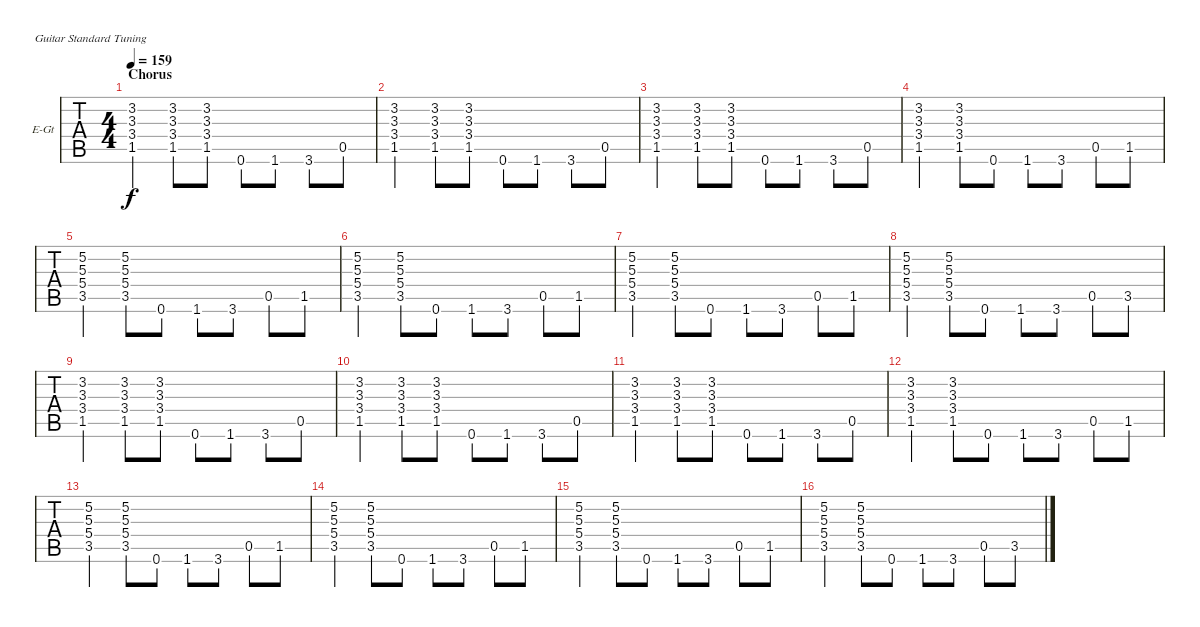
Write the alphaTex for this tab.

\bracketExtendMode groupsimilarinstruments
\firstSystemTrackNameOrientation horizontal
\otherSystemsTrackNameOrientation horizontal
\track ("Nick" "E-Gt") {instrument distortionguitar}
\staff {tabs}
\tuning (E4 B3 G3 D3 A2 E2)
\ts (4 4)
\section ("" "Chorus")
\tempo 159
\clef g2
\ks c
(3.2 3.3 3.4 1.5).4{dy f} (3.2 3.3 3.4 1.5).8 (1.5 3.4 3.3 3.2).8 0.6.8 1.6.8 3.6.8 0.5.8 |
(3.2 3.3 3.4 1.5).4 (3.2 3.3 3.4 1.5).8 (1.5 3.4 3.3 3.2).8 0.6.8 1.6.8 3.6.8 0.5.8 |
(3.2 3.3 3.4 1.5).4 (3.2 3.3 3.4 1.5).8 (1.5 3.4 3.3 3.2).8 0.6.8 1.6.8 3.6.8 0.5.8 |
(3.2 3.3 3.4 1.5).4 (3.2 3.3 3.4 1.5).8 0.6.8 1.6.8 3.6.8 0.5.8 1.5.8 |
(5.2 5.3 5.4 3.5).4 (5.2 5.3 5.4 3.5).8 0.6.8 1.6.8 3.6.8 0.5.8 1.5.8 |
(5.2 5.3 5.4 3.5).4 (5.2 5.3 5.4 3.5).8 0.6.8 1.6.8 3.6.8 0.5.8 1.5.8 |
(5.2 5.3 5.4 3.5).4 (5.2 5.3 5.4 3.5).8 0.6.8 1.6.8 3.6.8 0.5.8 1.5.8 |
(5.2 5.3 5.4 3.5).4 (5.2 5.3 5.4 3.5).8 0.6.8 1.6.8 3.6.8 0.5.8 3.5.8 |
(3.2 3.3 3.4 1.5).4 (3.2 3.3 3.4 1.5).8 (1.5 3.4 3.3 3.2).8 0.6.8 1.6.8 3.6.8 0.5.8 |
(3.2 3.3 3.4 1.5).4 (3.2 3.3 3.4 1.5).8 (1.5 3.4 3.3 3.2).8 0.6.8 1.6.8 3.6.8 0.5.8 |
(3.2 3.3 3.4 1.5).4 (3.2 3.3 3.4 1.5).8 (1.5 3.4 3.3 3.2).8 0.6.8 1.6.8 3.6.8 0.5.8 |
(3.2 3.3 3.4 1.5).4 (3.2 3.3 3.4 1.5).8 0.6.8 1.6.8 3.6.8 0.5.8 1.5.8 |
(5.2 5.3 5.4 3.5).4 (5.2 5.3 5.4 3.5).8 0.6.8 1.6.8 3.6.8 0.5.8 1.5.8 |
(5.2 5.3 5.4 3.5).4 (5.2 5.3 5.4 3.5).8 0.6.8 1.6.8 3.6.8 0.5.8 1.5.8 |
(5.2 5.3 5.4 3.5).4 (5.2 5.3 5.4 3.5).8 0.6.8 1.6.8 3.6.8 0.5.8 1.5.8 |
(5.2 5.3 5.4 3.5).4 (5.2 5.3 5.4 3.5).8 0.6.8 1.6.8 3.6.8 0.5.8 3.5.8
